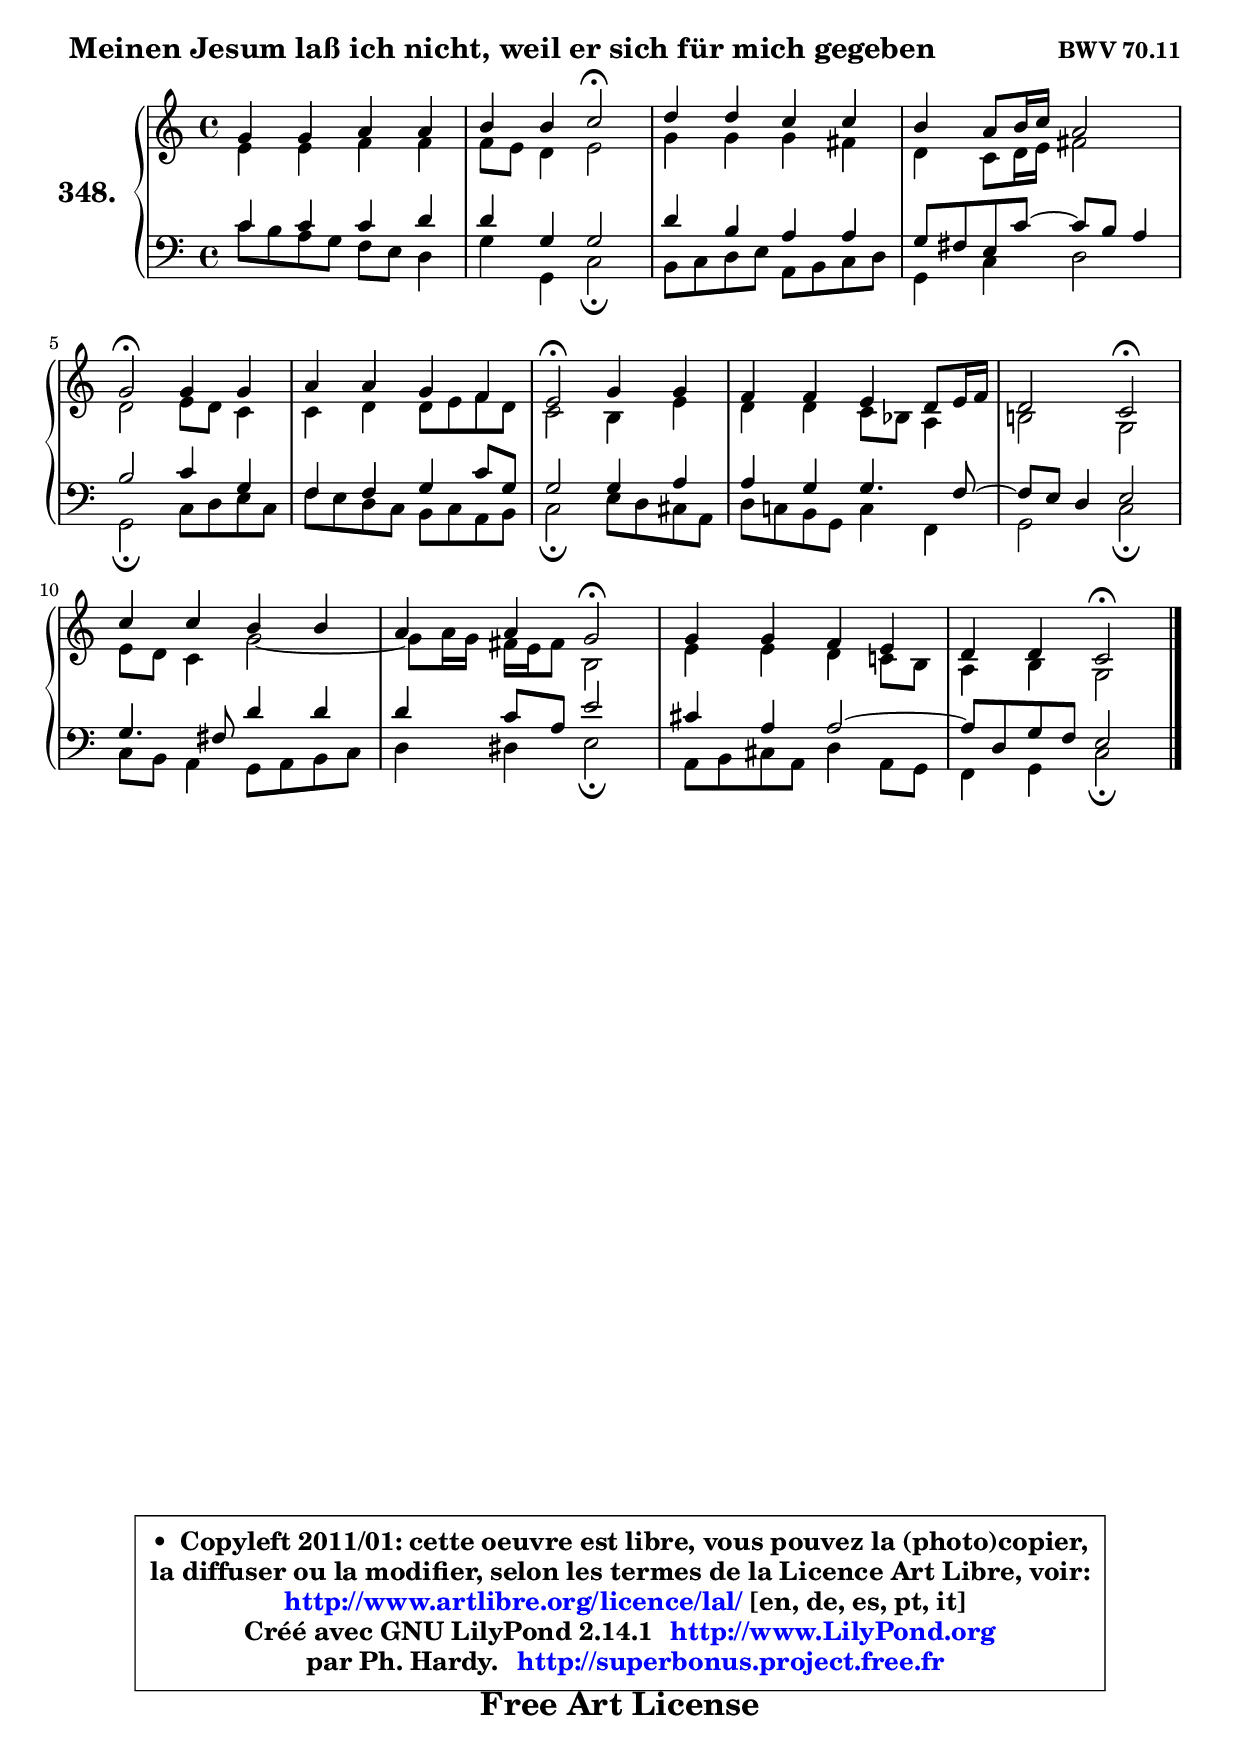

\version "2.14.1"

    \paper {
%	system-system-spacing #'padding = #0.1
%	score-system-spacing #'padding = #0.1
%	ragged-bottom = ##f
%	ragged-last-bottom = ##f
	}

    \header {
      opus = \markup { \bold "BWV 70.11" }
      piece = \markup { \hspace #1 \fontsize #2 \bold "Meinen Jesum laß ich nicht, weil er sich für mich gegeben" }
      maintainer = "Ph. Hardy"
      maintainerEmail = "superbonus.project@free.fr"
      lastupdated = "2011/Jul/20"
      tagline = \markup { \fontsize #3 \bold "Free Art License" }
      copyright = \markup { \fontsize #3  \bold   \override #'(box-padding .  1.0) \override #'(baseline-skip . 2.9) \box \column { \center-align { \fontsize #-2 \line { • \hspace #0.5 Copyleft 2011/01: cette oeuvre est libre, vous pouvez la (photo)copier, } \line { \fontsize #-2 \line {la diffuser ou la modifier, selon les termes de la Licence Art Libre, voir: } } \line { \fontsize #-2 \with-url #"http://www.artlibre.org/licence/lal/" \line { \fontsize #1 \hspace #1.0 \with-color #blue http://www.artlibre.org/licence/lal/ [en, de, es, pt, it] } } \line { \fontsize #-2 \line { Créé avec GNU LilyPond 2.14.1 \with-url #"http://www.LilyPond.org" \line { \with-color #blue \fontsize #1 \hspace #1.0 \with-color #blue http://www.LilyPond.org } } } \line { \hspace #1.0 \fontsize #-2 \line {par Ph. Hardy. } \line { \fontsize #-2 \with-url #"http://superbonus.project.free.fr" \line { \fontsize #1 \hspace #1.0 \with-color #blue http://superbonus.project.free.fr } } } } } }

	  }

  guidemidi = {
        R1 |
        r2 \tempo 4 = 34 r2 \tempo 4 = 78 |
        R1 |
        R1 |
        \tempo 4 = 34 r2 \tempo 4 = 78 r2 |
        R1 |
        \tempo 4 = 34 r2 \tempo 4 = 78 r2 |
        R1 |
        r2 \tempo 4 = 34 r2 \tempo 4 = 78 |
        R1 |
        r2 \tempo 4 = 34 r2 \tempo 4 = 78 |
        R1 |
        r2 \tempo 4 = 34 r2 |
	}

  upper = {
\displayLilyMusic \transpose c c {
	\time 4/4
	\key c \major
	\clef treble
	\voiceOne
	<< { 
	% SOPRANO
	\set Voice.midiInstrument = "acoustic grand"
	\relative c'' {
        g4 g a a |
        b4 b c2\fermata |
        d4 d c c |
        b4 a8 b16 c a2 |
        g2\fermata g4 g |
        a4 a g f |
        e2\fermata g4 g |
        f4 f e d8 e16 f |
        d2 c2\fermata |
        c'4 c b b |
        a4 a g2\fermata |
        g4 g f e |
        d4 d c2\fermata |
        \bar "|."
	} % fin de relative
	}

	\context Voice="1" { \voiceTwo 
	% ALTO
	\set Voice.midiInstrument = "acoustic grand"
	\relative c' {
        e4 e f f |
        f8 e d4 e2 |
        g4 g g fis |
        d4 c8 d16 e fis2 |
        d2 e8 d c4 |
        c4 d d8 e f d |
        c2 b4 e |
        d4 d c8 bes a4 |
        b!2 g |
        e'8 d c4 g'2 ~ |
        g8 a16 g fis e fis8 b,2 |
        e4 e d c!8 b |
        a4 b g2 |
        \bar "|."
	} % fin de relative
	\oneVoice
	} >>
}
	}

    lower = {
\transpose c c {
	\time 4/4
	\key c \major
	\clef bass
	\voiceOne
	<< { 
	% TENOR
	\set Voice.midiInstrument = "acoustic grand"
	\relative c' {
        c4 c c d |
        d4 g, g2 |
        d'4 b a a |
        g8 fis e c'8 ~ c b a4 |
        b2 c4 g |
        f4 f g c8 g |
        g2 g4 a |
        a4 g g4. f8 ~ |
	f8 e8 d4 e2 |
        g4. fis8 d'4 d |
        d4 c8 a e'2 |
        cis4 a a2 ~ |
        a8 d, g f e2 |
        \bar "|."
	} % fin de relative
	}
	\context Voice="1" { \voiceTwo 
	% BASS
	\set Voice.midiInstrument = "acoustic grand"
	\relative c' {
        c8 b a g f e d4 |
        g4 g, c2\fermata |
        b8 c d e a, b c d |
        g,4 c d2 |
        g,2\fermata c8 d e c |
        f8 e d c b c a b |
        c2\fermata e8 d cis a |
        d8 c! b g c4 f, |
        g2 c2\fermata |
        c8 b a4 g8 a b c |
        d4 dis e2\fermata |
        a,8 b cis a d4 a8 g |
        f4 g c2\fermata |
        \bar "|."
	} % fin de relative
	\oneVoice
	} >>
}
	}


    \score { 

	\new PianoStaff <<
	\set PianoStaff.instrumentName = \markup { \bold \huge "348." }
	\new Staff = "upper" \upper
	\new Staff = "lower" \lower
	>>

    \layout {
%	ragged-last = ##f
	   }

         } % fin de score

  \score {
    \unfoldRepeats { << \guidemidi \upper \lower >> }
    \midi {
    \context {
     \Staff
      \remove "Staff_performer"
               }

     \context {
      \Voice
       \consists "Staff_performer"
                }

     \context { 
      \Score
      tempoWholesPerMinute = #(ly:make-moment 78 4)
		}
	    }
	}


